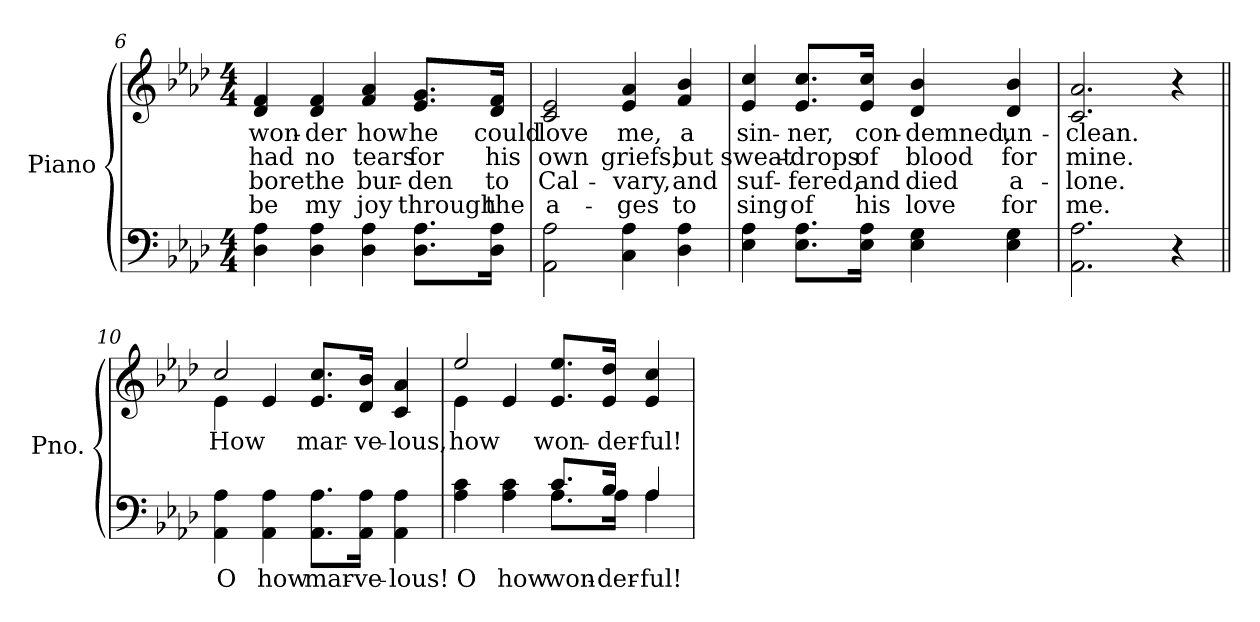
**kern	**text	**kern	**text	**text	**text	**text
*part2	*part2	*part1	*part1	*part1	*part1	*part1
*staff2	*staff2	*staff1	*staff1	*staff1	*staff1	*staff1
*I"Piano	*	*I"Piano	*	*	*	*
*I'Pno.	*	*I'Pno.	*	*	*	*
*clefF4	*	*clefG2	*	*	*	*
*k[b-e-a-d-]	*	*k[b-e-a-d-]	*	*	*	*
*A-:	*	*A-:	*	*	*	*
*M4/4	*	*M4/4	*	*	*	*
=6	=6	=6	=6	=6	=6	=6
!	!	!	!LO:LY:b:color=#000000	!LO:LY:b:color=#000000	!LO:LY:b:color=#000000	!LO:LY:b:color=#000000
4D-i\ 4A-i	.	4d-i/ 4fi	won-	had	bore	be
!	!	!	!LO:LY:b:color=#000000	!LO:LY:b:color=#000000	!LO:LY:b:color=#000000	!LO:LY:b:color=#000000
4D-i\ 4A-i	.	4d-i/ 4fi	-der	no	the	my
!	!	!	!LO:LY:b:color=#000000	!LO:LY:b:color=#000000	!LO:LY:b:color=#000000	!LO:LY:b:color=#000000
4D-i\ 4A-i	.	4fi/ 4a-i	how	tears	bur-	-joy
!	!	!	!LO:LY:b:color=#000000	!LO:LY:b:color=#000000	!LO:LY:b:color=#000000	!LO:LY:b:color=#000000
8.D-i\ 8.A-i\L	.	8.e-i/ 8.gi/L	he	for	den	through
!	!	!	!LO:LY:b:color=#000000	!LO:LY:b:color=#000000	!LO:LY:b:color=#000000	!LO:LY:b:color=#000000
16D-i\ 16A-i\Jk	.	16d-i/ 16fi/Jk	could	his	to	the
!!LO:LB:g=z
=7	=7	=7	=7	=7	=7	=7
!	!	!	!LO:LY:b:color=#000000	!LO:LY:b:color=#000000	!LO:LY:b:color=#000000	!LO:LY:b:color=#000000
2AA-i\ 2A-i	.	2ci/ 2e-i	love	own	Cal-	-a-
!	!	!	!LO:LY:b:color=#000000	!LO:LY:b:color=#000000	!LO:LY:b:color=#000000	!LO:LY:b:color=#000000
4Ci\ 4A-i	.	4e-i/ 4a-i	me,	griefs,	-vary,	ges
!	!	!	!LO:LY:b:color=#000000	!LO:LY:b:color=#000000	!LO:LY:b:color=#000000	!LO:LY:b:color=#000000
4D-i\ 4A-i	.	4fi/ 4b-i	a	but	and	to
=8	=8	=8	=8	=8	=8	=8
!	!	!	!LO:LY:b:color=#000000	!LO:LY:b:color=#000000	!LO:LY:b:color=#000000	!LO:LY:b:color=#000000
4E-i\ 4A-i	.	4e-i/ 4cci	sin-	sweat-	suf-	-sing
!	!	!	!LO:LY:b:color=#000000	!LO:LY:b:color=#000000	!LO:LY:b:color=#000000	!LO:LY:b:color=#000000
8.E-i\ 8.A-i\L	.	8.e-i/ 8.cci/L	-ner,	-drops	fered,	of
!	!	!	!LO:LY:b:color=#000000	!LO:LY:b:color=#000000	!LO:LY:b:color=#000000	!LO:LY:b:color=#000000
16E-i\ 16A-i\Jk	.	16e-i/ 16cci/Jk	con-	of	and	his
!	!	!	!LO:LY:b:color=#000000	!LO:LY:b:color=#000000	!LO:LY:b:color=#000000	!LO:LY:b:color=#000000
4E-i\ 4Gi	.	4d-i/ 4b-i	-demned,	blood	died	love
!	!	!	!LO:LY:b:color=#000000	!LO:LY:b:color=#000000	!LO:LY:b:color=#000000	!LO:LY:b:color=#000000
4E-i\ 4Gi	.	4d-i/ 4b-i	un-	for	a-	-for
=9	=9	=9	=9	=9	=9	=9
!	!	!	!LO:LY:b:color=#000000	!LO:LY:b:color=#000000	!LO:LY:b:color=#000000	!LO:LY:b:color=#000000
2.AA-i\ 2.A-i	.	2.ci/ 2.a-i	-clean.	mine.	lone.	me.
4r	.	4r	.	.	.	.
!!LO:LB:g=z
=10||	=10||	=10||	=10||	=10||	=10||	=10||
!	!LO:LY:a:color=#000000	!	!	!	!	!
!	!	!LO:TX:a:i:t=Refrain	!	!	!	!
!	!	!	!LO:LY:b:color=#000000	!	!	!
*	*	*^	*	*	*	*
4AA-i\ 4A-i	O	2cci/	4e-i\	How	.	.	.
!	!LO:LY:a:color=#000000	!	!	!	!	!	!
4AA-i\ 4A-i	how	.	4e-i/	.	.	.	.
!	!LO:LY:a:color=#000000	!	!	!	!	!	!
!	!	!	!	!LO:LY:b:color=#000000	!	!	!
8.AA-i\ 8.A-i\L	mar-	8.e-i/ 8.cci/L	2ryy	mar-	.	.	.
!	!LO:LY:a:color=#000000	!	!	!	!	!	!
!	!	!	!	!LO:LY:b:color=#000000	!	!	!
16AA-i\ 16A-i\Jk	-ve-	16d-i/ 16b-i/Jk	.	-ve-	.	.	.
!	!LO:LY:a:color=#000000	!	!	!	!	!	!
!	!	!	!	!LO:LY:b:color=#000000	!	!	!
4AA-i\ 4A-i	-lous!	4ci/ 4a-i	.	-lous,	.	.	.
=11	=11	=11	=11	=11	=11	=11	=11
!	!LO:LY:a:color=#000000	!	!	!	!	!	!
*^	*	*	*	*	*	*	*
!	!	!	!	!	!LO:LY:b:color=#000000	!	!	!
4A-i\ 4ci	2ryy	O	2ee-i/	4e-i\	how	.	.	.
!	!	!LO:LY:a:color=#000000	!	!	!	!	!	!
4A-i\ 4ci	.	how	.	4e-i/	.	.	.	.
!	!	!LO:LY:a:color=#000000	!	!	!	!	!	!
!	!	!	!	!	!LO:LY:b:color=#000000	!	!	!
8.ci/L	8.A-i\L	won-	8.e-i/ 8.ee-i/L	2ryy	won-	.	.	.
!	!	!LO:LY:a:color=#000000	!	!	!	!	!	!
!	!	!	!	!	!LO:LY:b:color=#000000	!	!	!
16B-i/Jk	16A-i\Jk	-der-	16e-i/ 16dd-i/Jk	.	-der-	.	.	.
!	!	!LO:LY:a:color=#000000	!	!	!	!	!	!
!	!	!	!	!	!LO:LY:b:color=#000000	!	!	!
4A-i/	4A-i\	-ful!	4e-i/ 4cci	.	-ful!	.	.	.
*v	*v	*	*	*	*	*	*	*
*	*	*v	*v	*	*	*	*
=	=	=	=	=	=	=
*-	*-	*-	*-	*-	*-	*-
